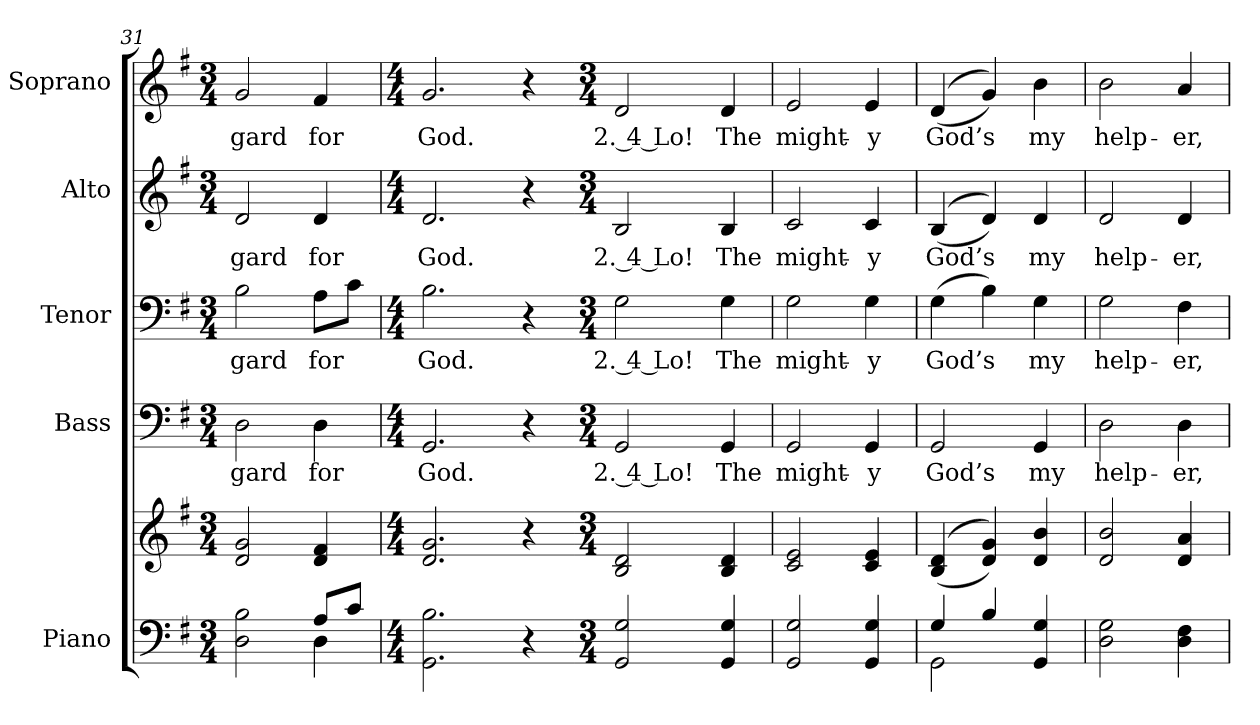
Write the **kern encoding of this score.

**kern	**kern	**kern	**text	**kern	**text	**kern	**text	**kern	**text
*part5	*part5	*part4	*part4	*part3	*part3	*part2	*part2	*part1	*part1
*staff6	*staff5	*staff4	*staff4	*staff3	*staff3	*staff2	*staff2	*staff1	*staff1
*I"Piano	*	*I"Bass	*	*I"Tenor	*	*I"Alto	*	*I"Soprano	*
*I'Pno.	*	*I'B.	*	*I'T.	*	*I'A.	*	*I'S.	*
*clefF4	*clefG2	*clefF4	*	*clefF4	*	*clefG2	*	*clefG2	*
*k[f#]	*k[f#]	*k[f#]	*	*k[f#]	*	*k[f#]	*	*k[f#]	*
*G:	*G:	*G:	*	*G:	*	*G:	*	*G:	*
*M3/4	*M3/4	*M3/4	*	*M3/4	*	*M3/4	*	*M3/4	*
=31	=31	=31	=31	=31	=31	=31	=31	=31	=31
*^	*	*	*	*	*	*	*	*	*
!	!	!	!	!LO:LY:b:color=#000000	!	!	!	!	!	!
!	!	!	!	!	!	!LO:LY:b:color=#000000	!	!	!	!
!	!	!	!	!	!	!	!	!LO:LY:b:color=#000000	!	!
!	!	!	!	!	!	!	!	!	!	!LO:LY:b:color=#000000
2Di\ 2Bi	2ryy	2di/ 2gi	2Di\	-gard	2Bi\	-gard	2di/	-gard	2gi/	-gard
!	!	!	!	!LO:LY:b:color=#000000	!	!	!	!	!	!
!	!	!	!	!	!	!LO:LY:b:color=#000000	!	!	!	!
!	!	!	!	!	!	!	!	!LO:LY:b:color=#000000	!	!
!	!	!	!	!	!	!	!	!	!	!LO:LY:b:color=#000000
8Ai/L	4Di\	4di/ 4f#i	4Di\	for	8Ai\L	for	4di/	for	4f#i/	for
8ci/J	.	.	.	.	8ci\J	.	.	.	.	.
*v	*v	*	*	*	*	*	*	*	*	*
=32	=32	=32	=32	=32	=32	=32	=32	=32	=32
*M4/4	*M4/4	*M4/4	*	*M4/4	*	*M4/4	*	*M4/4	*
!	!	!	!LO:LY:b:color=#000000	!	!	!	!	!	!
!	!	!	!	!	!LO:LY:b:color=#000000	!	!	!	!
!	!	!	!	!	!	!	!LO:LY:b:color=#000000	!	!
!	!	!	!	!	!	!	!	!	!LO:LY:b:color=#000000
2.GGi\ 2.Bi	2.di/ 2.gi	2.GGi/	God.	2.Bi\	God.	2.di/	God.	2.gi/	God.
4r	4r	4r	.	4r	.	4r	.	4r	.
!!LO:PB:g=z
=33-	=33-	=33-	=33-	=33-	=33-	=33-	=33-	=33-	=33-
*M3/4	*M3/4	*M3/4	*	*M3/4	*	*M3/4	*	*M3/4	*
!	!	!	!LO:LY:b:color=#000000	!	!	!	!	!	!
!	!	!	!	!	!LO:LY:b:color=#000000	!	!	!	!
!	!	!	!	!	!	!	!LO:LY:b:color=#000000	!	!
!	!	!	!	!	!	!	!	!	!LO:LY:b:color=#000000
2GGi/ 2Gi	2Bi/ 2di	2GGi/	2. 4 Lo!	2Gi\	2. 4 Lo!	2Bi/	2. 4 Lo!	2di/	2. 4 Lo!
!	!	!	!LO:LY:b:color=#000000	!	!	!	!	!	!
!	!	!	!	!	!LO:LY:b:color=#000000	!	!	!	!
!	!	!	!	!	!	!	!LO:LY:b:color=#000000	!	!
!	!	!	!	!	!	!	!	!	!LO:LY:b:color=#000000
4GGi/ 4Gi	4Bi/ 4di	4GGi/	The	4Gi\	The	4Bi/	The	4di/	The
=34	=34	=34	=34	=34	=34	=34	=34	=34	=34
!	!	!	!LO:LY:b:color=#000000	!	!	!	!	!	!
!	!	!	!	!	!LO:LY:b:color=#000000	!	!	!	!
!	!	!	!	!	!	!	!LO:LY:b:color=#000000	!	!
!	!	!	!	!	!	!	!	!	!LO:LY:b:color=#000000
2GGi/ 2Gi	2ci/ 2ei	2GGi/	might-	2Gi\	might-	2ci/	might-	2ei/	might-
!	!	!	!LO:LY:b:color=#000000	!	!	!	!	!	!
!	!	!	!	!	!LO:LY:b:color=#000000	!	!	!	!
!	!	!	!	!	!	!	!LO:LY:b:color=#000000	!	!
!	!	!	!	!	!	!	!	!	!LO:LY:b:color=#000000
4GGi/ 4Gi	4ci/ 4ei	4GGi/	-y	4Gi\	-y	4ci/	-y	4ei/	-y
=35	=35	=35	=35	=35	=35	=35	=35	=35	=35
*^	*	*	*	*	*	*	*	*	*
!	!	!	!	!LO:LY:b:color=#000000	!	!	!	!	!	!
!	!	!	!	!	!	!LO:LY:b:color=#000000	!	!	!	!
!	!	!	!	!	!	!	!	!LO:LY:b:color=#000000	!	!
!	!	!	!	!	!	!	!	!	!	!LO:LY:b:color=#000000
4Gi/	2GGi\	((4Bi/ 4di	2GGi/	God’s	(4Gi\	God’s	((4Bi/	God’s	((4di/	God’s
4Bi/	.	4di/ 4gi))	.	.	4Bi\)	.	4di/))	.	4gi/))	.
!	!	!	!	!LO:LY:b:color=#000000	!	!	!	!	!	!
!	!	!	!	!	!	!LO:LY:b:color=#000000	!	!	!	!
!	!	!	!	!	!	!	!	!LO:LY:b:color=#000000	!	!
!	!	!	!	!	!	!	!	!	!	!LO:LY:b:color=#000000
4GGi/ 4Gi	4ryy	4di/ 4bi	4GGi/	my	4Gi\	my	4di/	my	4bi\	my
*v	*v	*	*	*	*	*	*	*	*	*
=36	=36	=36	=36	=36	=36	=36	=36	=36	=36
*^	*	*	*	*	*	*	*	*	*
!	!	!	!	!LO:LY:b:color=#000000	!	!	!	!	!	!
*v	*v	*	*	*	*	*	*	*	*	*
*^	*	*	*	*	*	*	*	*	*
!	!	!	!	!	!	!LO:LY:b:color=#000000	!	!	!	!
*v	*v	*	*	*	*	*	*	*	*	*
*^	*	*	*	*	*	*	*	*	*
!	!	!	!	!	!	!	!	!LO:LY:b:color=#000000	!	!
*v	*v	*	*	*	*	*	*	*	*	*
*^	*	*	*	*	*	*	*	*	*
!	!	!	!	!	!	!	!	!	!	!LO:LY:b:color=#000000
*v	*v	*	*	*	*	*	*	*	*	*
2Di\ 2Gi	2di/ 2bi	2Di\	help-	2Gi\	help-	2di/	help-	2bi\	help-
!	!	!	!LO:LY:b:color=#000000	!	!	!	!	!	!
!	!	!	!	!	!LO:LY:b:color=#000000	!	!	!	!
!	!	!	!	!	!	!	!LO:LY:b:color=#000000	!	!
!	!	!	!	!	!	!	!	!	!LO:LY:b:color=#000000
4Di\ 4F#i	4di/ 4ai	4Di\	-er,	4F#i\	-er,	4di/	-er,	4ai/	-er,
=	=	=	=	=	=	=	=	=	=
*-	*-	*-	*-	*-	*-	*-	*-	*-	*-
